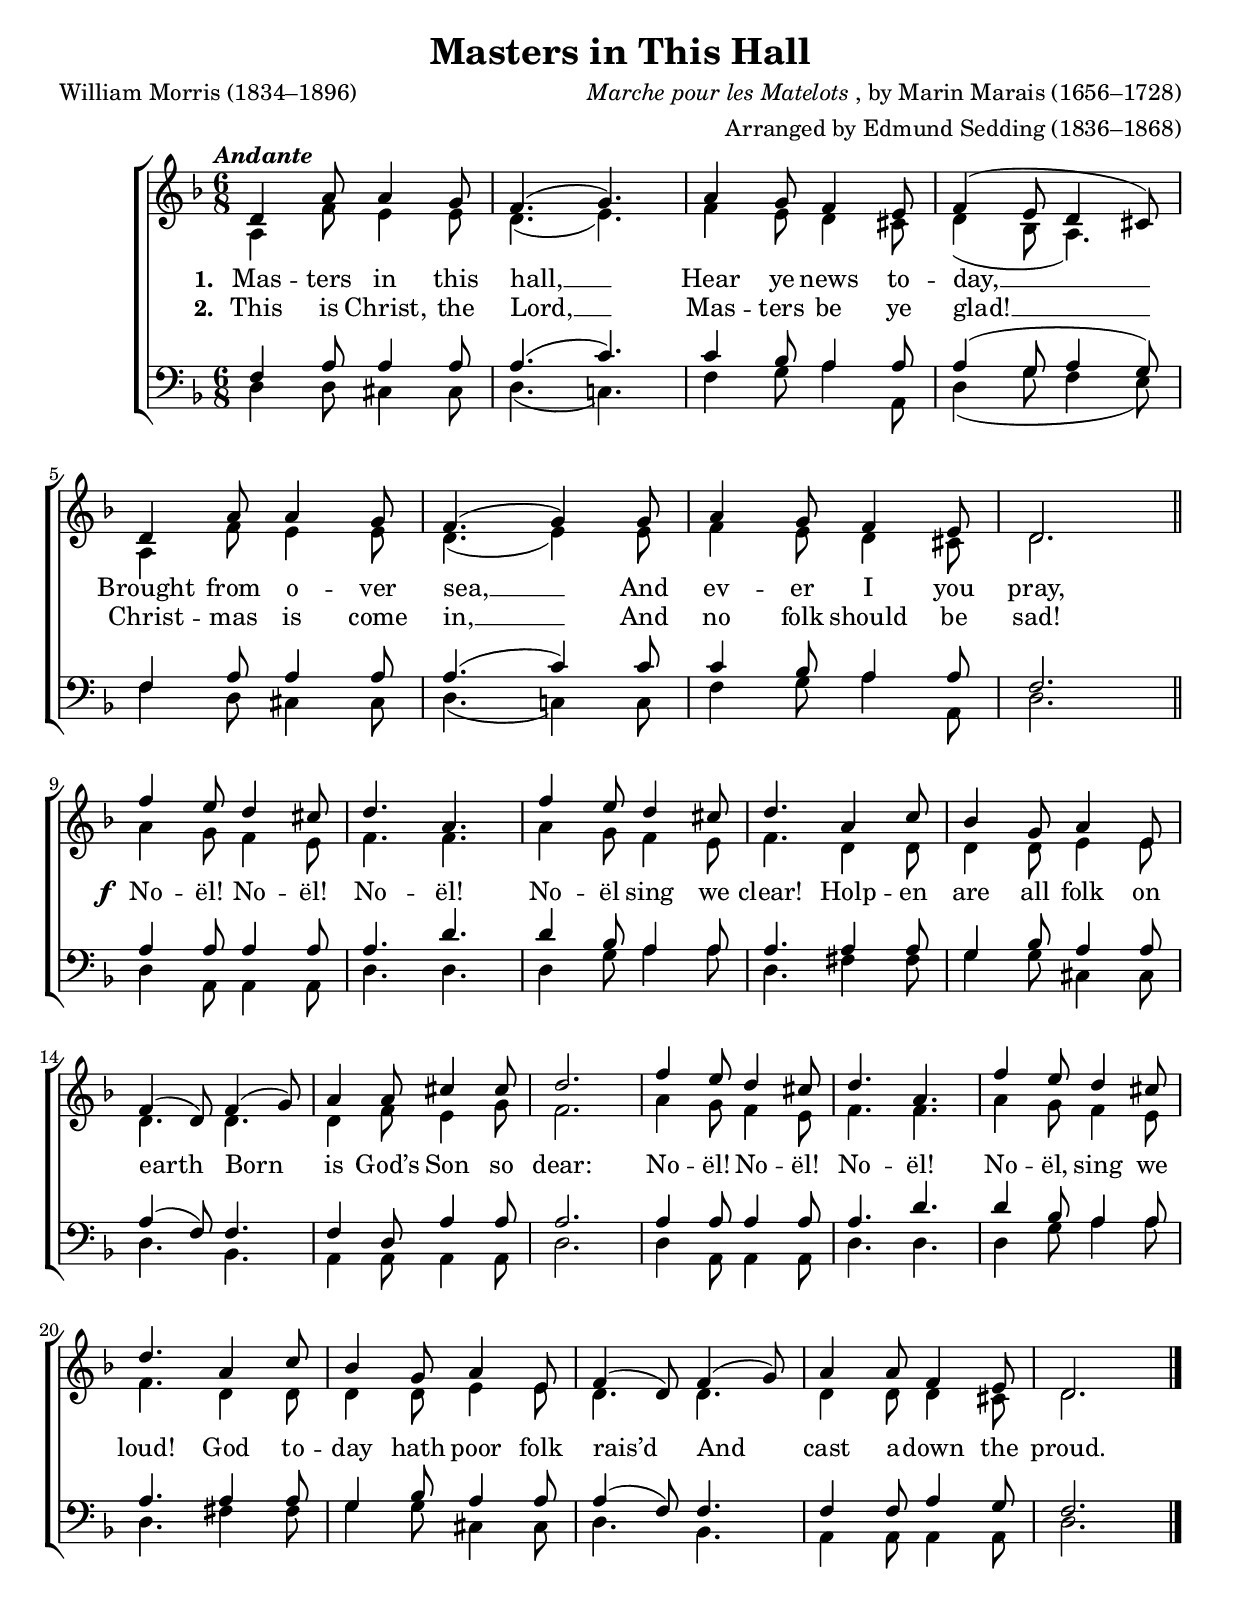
\version "2.14.2"
\include "util.ly"
\header {
  title = "Masters in This Hall"
  poet = "William Morris (1834–1896)"
  composer = \markup{\italic{Marche pour les Matelots}, by Marin Marais (1656–1728)}
  arranger = "Arranged by Edmund Sedding (1836–1868)"
  %tagline = \markup{from \italic{The Musical times and singing-class circular, Volume 52}, November 1, 1911}
}

global = {
  \key f \major
  \time 6/8
  \autoBeamOff
  %\override DynamicLineSpanner #'staff-padding = #0.0
  %\override DynamicLineSpanner #'Y-extent = #'(-0.2 . 0.2)
  \tempo \markup\italic"Andante"
}

sopMusic = \relative c' {
  d4 a'8 a4 g8 |
  f4.( g) |
  a4 g8 f4 e8 |
  f4( e8 d4 cis8) |
  
  d4 a'8 a4 g8 |
  f4.( g4) g8 |
  a4 g8 f4 e8 |
  d2. \bar"||" \break
  
  \repeat unfold 2 {
    f'4 e8 d4 cis8 |
    d4. a |
    f'4 e8 d4 cis8 |
    d4.a4 c8 |
    
    bes4 g8 a4 e8 |
    f4( d8) f4( g8) |
  }
  \alternative {
    {
      a4 a8 cis4 cis8 |
      d2. |
    }
    {
      a4 a8 f4 e8 |
      d2. \bar"|."
    }
  }
}
sopWords = \lyricmode {
  
}

altoMusic = \relative c' {
  a4 f'8 e4 e8 |
  d4.( e) |
  f4 e8 d4 cis8 |
  d4( bes8 a4.) |
  
  a4 f'8 e4 e8 |
  d4.( e4) e8 |
  f4 e8 d4 cis8 |
  d2.
  
  \repeat unfold 2 {
    a'4 g8 f4 e8 |
    f4. f |
    a4 g8 f4 e8 |
    f4. d4 d8 |
    
    d4 d8 e4 e8 |
    d4. d |
  }
  \alternative {
    {
      d4 f8 e4 g8 |
      f2. |
    }
    {
      d4 d8 d4 cis8 |
      d2. \bar"|."
    }
  }
}
altoWords = {
  \dropLyricsV
  \lyricmode {
    \set stanza = #"1. "
    Mas -- ters in this hall, __
    Hear ye news to -- day, __
    Brought from o -- ver sea, __
    And ev -- er I you pray,
  }
  \set stanza = \markup\dynamic"f "
  \lyricmode{
    \dropLyricsVII
    No -- ël! No -- ël! No -- ël! 
    No -- ël sing we clear! Holp -- en are all folk on earth
    Born is God’s Son so dear:
    
    No -- ël! No -- ël! No -- ël! 
    No -- ël, sing we loud!
    God to -- day hath poor folk rais’d
    And cast a -- down the proud.
  }
}
altoWordsII = \lyricmode {
  \dropLyricsV
%\markup\italic
  \set stanza = #"2. "
  This is Christ, the Lord, __
  Mas -- ters be ye glad! __ 
  Christ -- mas is come in, __
  And no folk should be sad!
}
altoWordsIII = \lyricmode {
  \set stanza = #"3. "
  \set ignoreMelismata = ##t
}
altoWordsIV = \lyricmode {
  \set stanza = #"4. "
  \set ignoreMelismata = ##t
}
altoWordsV = \lyricmode {
  \set stanza = #"5. "
  \set ignoreMelismata = ##t
}
altoWordsVI = \lyricmode {
  \set stanza = #"6. "
  \set ignoreMelismata = ##t
}
tenorMusic = \relative c {
  f4 a8 a4 a8 |
  a4.( c) |
  c4 bes8 a4 a8 |
  a4( g8 a4 g8) |
  
  f4 a8 a4 a8 |
  a4.( c4) c8 |
  c4 bes8 a4 a8 |
  f2.
  
  \repeat unfold 2 {
    a4 a8 a4 a8 |
    a4. d |
    d4 bes8 a4 a8 |
    a4. a4 a8 |
    
    g4 bes8 a4 a8 |
    a4( f8) f4. |
  }
  \alternative {
    {
      f4 d8 a'4 a8 |
      a2. |
    }
    {
      f4 f8 a4 g8 |
      f2. \bar "|."
    }
  }
}
tenorWords = \lyricmode {

}

bassMusic = \relative c{
  d4 d8 cis4 cis8 |
  d4.( c!) |
  f4 g8 a4 a,8 |
  d4( g8 f4 e8) |
  
  f4 d8 cis4 cis8 |
  d4.( c!4) c8 |
  f4 g8 a4 a,8 |
  d2. |
  
  \repeat unfold 2 {
    d4 a8 a4 a8 |
    d4. d |
    d4 g8 a4 a8 |
    d,4. fis4 fis8 |
    
    g4 g8 cis,4 cis8 |
    d4. bes |
  }
  \alternative {
    {
      a4 a8 a4 a8 |
      d2.
    }
    {
      a4 a8 a4 a8 |
      d2. \bar"|."
    }
  }
}

\score {
  <<
   \new ChoirStaff <<
%    \new Lyrics = sopranos \with { \override VerticalAxisGroup #'nonstaff-relatedstaff-spacing = #'((basic-distance . 1)) }
    \new Staff = women <<
      \new Voice = "sopranos" { \voiceOne << \global \sopMusic >> }
      \new Voice = "altos" { \voiceTwo << \global \altoMusic >> }
    >>
    \new Lyrics \with { alignAboveContext = #"women" \override VerticalAxisGroup #'nonstaff-relatedstaff-spacing = #'((basic-distance . 1))} \lyricsto "sopranos" \sopWords
     \new Lyrics = "altosVI"  \with { alignBelowContext = #"women" \override VerticalAxisGroup #'nonstaff-relatedstaff-spacing = #'((basic-distance . 1))} \lyricsto "altos" \altoWordsVI
    \new Lyrics = "altosV"  \with { alignBelowContext = #"women" \override VerticalAxisGroup #'nonstaff-relatedstaff-spacing = #'((basic-distance . 1))} \lyricsto "altos" \altoWordsV
    \new Lyrics = "altosIV"  \with { alignBelowContext = #"women" \override VerticalAxisGroup #'nonstaff-relatedstaff-spacing = #'((basic-distance . 1))} \lyricsto "altos" \altoWordsIV
    \new Lyrics = "altosIII"  \with { alignBelowContext = #"women" \override VerticalAxisGroup #'nonstaff-relatedstaff-spacing = #'((basic-distance . 1))} \lyricsto "altos" \altoWordsIII
    \new Lyrics = "altosII"  \with { alignBelowContext = #"women" \override VerticalAxisGroup #'nonstaff-relatedstaff-spacing = #'((basic-distance . 1))} \lyricsto "sopranos" \altoWordsII
    \new Lyrics = "altos"  \with { alignBelowContext = #"women" \override VerticalAxisGroup #'nonstaff-relatedstaff-spacing = #'((basic-distance . 1))} \lyricsto "sopranos" \altoWords
   \new Staff = men <<
      \clef bass
      \new Voice = "tenors" { \voiceOne << \global \tenorMusic >> }
      \new Voice = "basses" { \voiceTwo << \global \bassMusic >> }
    >>
    \new Lyrics \with { alignAboveContext = #"men" \override VerticalAxisGroup #'nonstaff-relatedstaff-spacing = #'((basic-distance . 1)) } \lyricsto "tenors" \tenorWords
  >>
  >>
  \layout { }
  \midi {
    \tempo 4 = 120
    \set Staff.midiInstrument = "flute"
  
    \context {
      \Voice
      \remove "Dynamic_performer"
    }
  }
}
